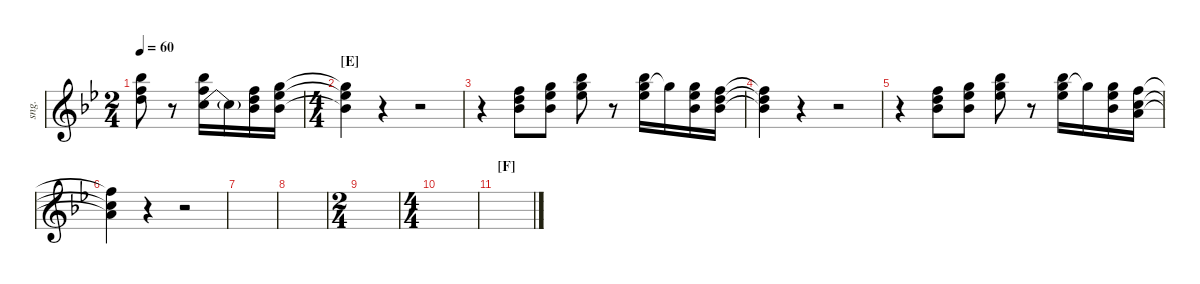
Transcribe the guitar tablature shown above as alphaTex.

\defaultSystemsLayout 4
\hideDynamics
\bracketExtendMode nobrackets
\otherSystemsTrackNameOrientation horizontal
\track ("Singer" "sng.") {mute instrument synthbrass1}
\staff {score}
\tuning (E4 B3 G3 D3 A2 E2)
\ts (2 4)
\beaming (8 2 2)
\tempo 60
\clef g2
\ks bb
(18.1{acc b} 18.2{acc forcenatural} 19.3{acc forcenatural}).8{dy mf beam Down} r.8{beam Down} (18.1{acc b} 18.2{acc forcenatural} 17.3{be (bendrelease 0 0 0.6 4 20.4 4 30 0) acc forcenatural}).16{beam Down} 17.3{t acc forcenatural}.16{beam Down} (6.1{acc b} 15.2{acc forcenatural} 22.3{acc forcenatural}).16{beam Down} (15.1{acc forcenatural} 16.2{acc b} 15.3{acc b}).16{beam Down} |
\ts (4 4)
\beaming (8 2 2 2 2)
\section ("E" "")
(15.3{t acc b} 16.2{t acc b} 15.1{t acc forcenatural}).4{beam Down} r.4{beam Down} r.2{beam Down} |
r.4{beam Down} (13.1{acc forcenatural} 15.2{acc forcenatural} 15.3{acc b}).8{beam Down} (15.3{acc b} 16.2{acc b} 15.1{acc forcenatural}).8{beam Down} (18.1{acc b} 20.2{acc forcenatural} 20.3{acc b}).8{beam Down} r.8{beam Down} (18.1{acc b} 20.2{acc forcenatural} 20.3{acc b}).16{beam Down} 20.2{t acc forcenatural}.16{beam Down} (15.1{acc forcenatural} 16.2{acc b} 15.3{acc b}).16{beam Down} (6.1{acc b} 15.2{acc forcenatural} 22.3{acc forcenatural}).16{beam Down} |
(22.3{t acc forcenatural} 15.2{t acc forcenatural} 6.1{t acc b}).4{beam Down} r.4{beam Down} r.2{beam Down} |
r.4{beam Down} (13.1{acc forcenatural} 15.2{acc forcenatural} 15.3{acc b}).8{beam Down} (15.3{acc b} 16.2{acc b} 15.1{acc forcenatural}).8{beam Down} (18.1{acc b} 20.2{acc forcenatural} 20.3{acc b}).8{beam Down} r.8{beam Down} (18.1{acc b} 20.2{acc forcenatural} 20.3{acc b}).16{beam Down} 20.2{t acc forcenatural}.16{beam Down} (15.1{acc forcenatural} 16.2{acc b} 15.3{acc b}).16{beam Down} (5.1{acc forcenatural} 13.2{acc forcenatural} 22.3{acc forcenatural}).16{beam Down} |
(5.1{t acc forcenatural} 13.2{t acc forcenatural} 22.3{t acc forcenatural}).4{beam Down} r.4{beam Down} r.2{beam Down} |
|
|
\ts (2 4)
\beaming (8 2 2)
|
\ts (4 4)
\beaming (8 2 2 2 2)
|
\section ("F" "")
